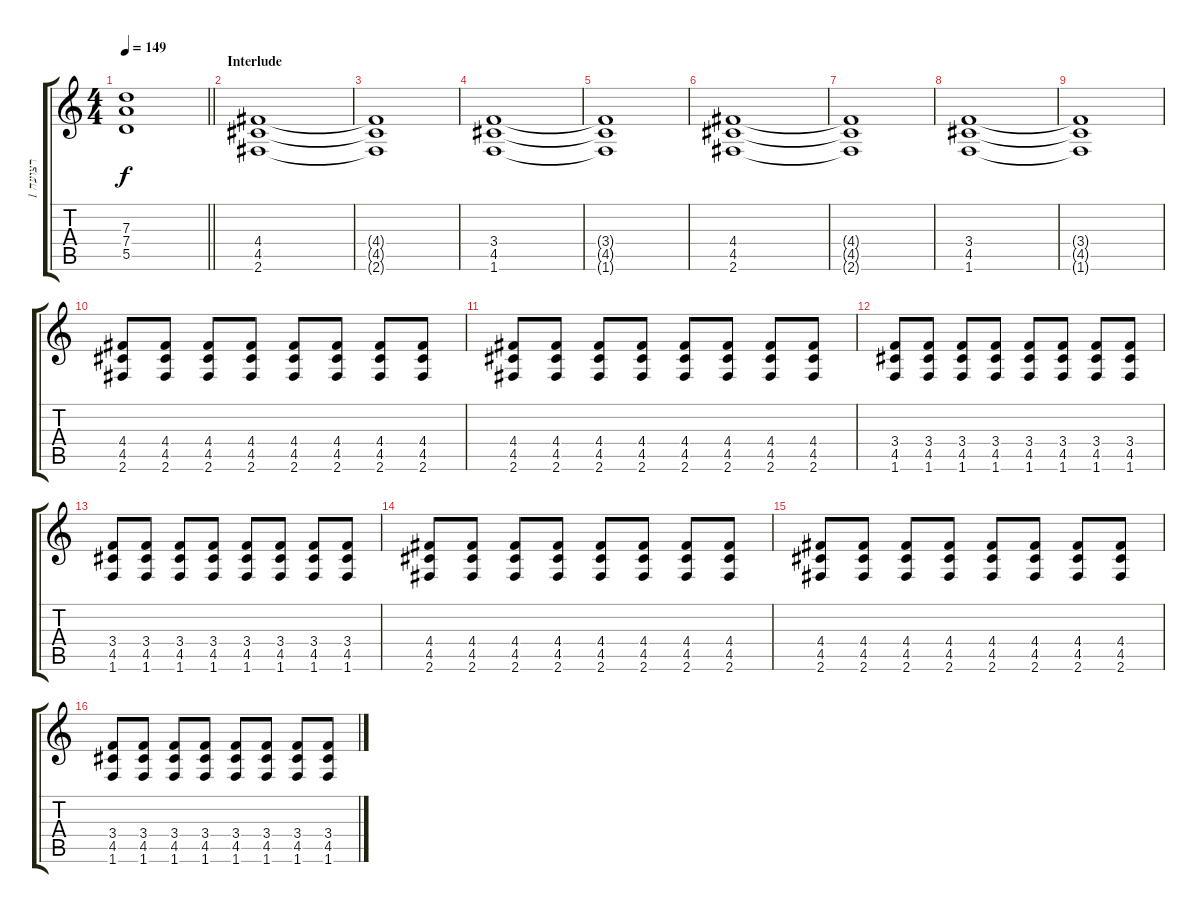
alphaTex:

\track ("רצועה 1" "רצועה 1") {instrument distortionguitar}
\staff {score tabs}
\tuning (E4 B3 G3 D3 A2 E2) {hide}
\ts (4 4)
\tempo 149
\clef g2
\barLineRight lightlight
\ks c
(7.3{t} 7.4{t} 5.5{t}).1{dy f} |
\section ("" "Interlude")
(4.4 4.5 2.6).1 |
(4.4{t} 4.5{t} 2.6{t}).1 |
(3.4 4.5 1.6).1 |
(3.4{t} 4.5{t} 1.6{t}).1 |
(4.4 4.5 2.6).1 |
(4.4{t} 4.5{t} 2.6{t}).1 |
(3.4 4.5 1.6).1 |
(3.4{t} 4.5{t} 1.6{t}).1 |
(4.4 4.5 2.6).8 (4.4 4.5 2.6).8 (4.4 4.5 2.6).8 (4.4 4.5 2.6).8 (4.4 4.5 2.6).8 (4.4 4.5 2.6).8 (4.4 4.5 2.6).8 (4.4 4.5 2.6).8 |
(4.4 4.5 2.6).8 (4.4 4.5 2.6).8 (4.4 4.5 2.6).8 (4.4 4.5 2.6).8 (4.4 4.5 2.6).8 (4.4 4.5 2.6).8 (4.4 4.5 2.6).8 (4.4 4.5 2.6).8 |
(3.4 4.5 1.6).8 (3.4 4.5 1.6).8 (3.4 4.5 1.6).8 (3.4 4.5 1.6).8 (3.4 4.5 1.6).8 (3.4 4.5 1.6).8 (3.4 4.5 1.6).8 (3.4 4.5 1.6).8 |
(3.4 4.5 1.6).8 (3.4 4.5 1.6).8 (3.4 4.5 1.6).8 (3.4 4.5 1.6).8 (3.4 4.5 1.6).8 (3.4 4.5 1.6).8 (3.4 4.5 1.6).8 (3.4 4.5 1.6).8 |
(4.4 4.5 2.6).8 (4.4 4.5 2.6).8 (4.4 4.5 2.6).8 (4.4 4.5 2.6).8 (4.4 4.5 2.6).8 (4.4 4.5 2.6).8 (4.4 4.5 2.6).8 (4.4 4.5 2.6).8 |
(4.4 4.5 2.6).8 (4.4 4.5 2.6).8 (4.4 4.5 2.6).8 (4.4 4.5 2.6).8 (4.4 4.5 2.6).8 (4.4 4.5 2.6).8 (4.4 4.5 2.6).8 (4.4 4.5 2.6).8 |
(3.4 4.5 1.6).8 (3.4 4.5 1.6).8 (3.4 4.5 1.6).8 (3.4 4.5 1.6).8 (3.4 4.5 1.6).8 (3.4 4.5 1.6).8 (3.4 4.5 1.6).8 (3.4 4.5 1.6).8
